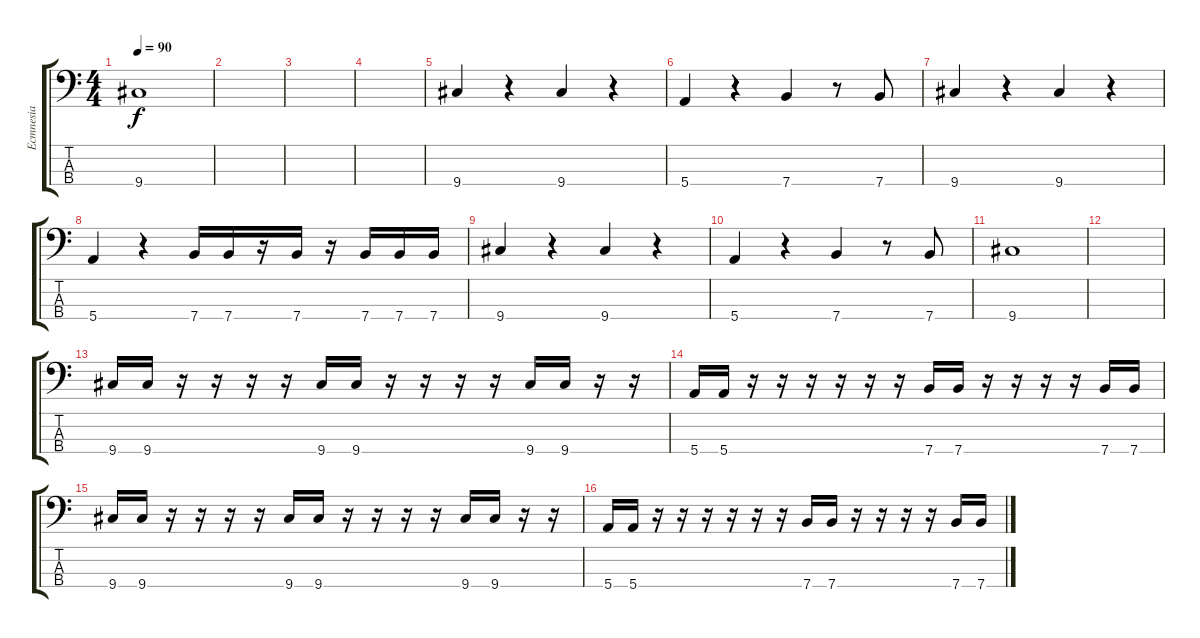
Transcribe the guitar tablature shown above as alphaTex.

\track ("Ecmnesia" "Ecmnesia") {instrument synthbass1}
\staff {score tabs}
\tuning (G2 D2 A1 E1) {hide}
\ts (4 4)
\tempo 90
\clef f4
\ks c
9.4.1{dy f instrument pizzicatostrings} |
|
|
|
9.4.4 r.4 9.4.4 r.4 |
5.4.4 r.4 7.4.4 r.8 7.4.8 |
9.4.4 r.4 9.4.4 r.4 |
5.4.4 r.4 7.4.16 7.4.16 r.16 7.4.16 r.16 7.4.16 7.4.16 7.4.16 |
9.4.4 r.4 9.4.4 r.4 |
5.4.4 r.4 7.4.4 r.8 7.4.8 |
9.4.1 |
|
9.4.16 9.4.16 r.16 r.16 r.16 r.16 9.4.16 9.4.16 r.16 r.16 r.16 r.16 9.4.16 9.4.16 r.16 r.16 |
5.4.16 5.4.16 r.16 r.16 r.16 r.16 r.16 r.16 7.4.16 7.4.16 r.16 r.16 r.16 r.16 7.4.16 7.4.16 |
9.4.16 9.4.16 r.16 r.16 r.16 r.16 9.4.16 9.4.16 r.16 r.16 r.16 r.16 9.4.16 9.4.16 r.16 r.16 |
5.4.16 5.4.16 r.16 r.16 r.16 r.16 r.16 r.16 7.4.16 7.4.16 r.16 r.16 r.16 r.16 7.4.16 7.4.16
